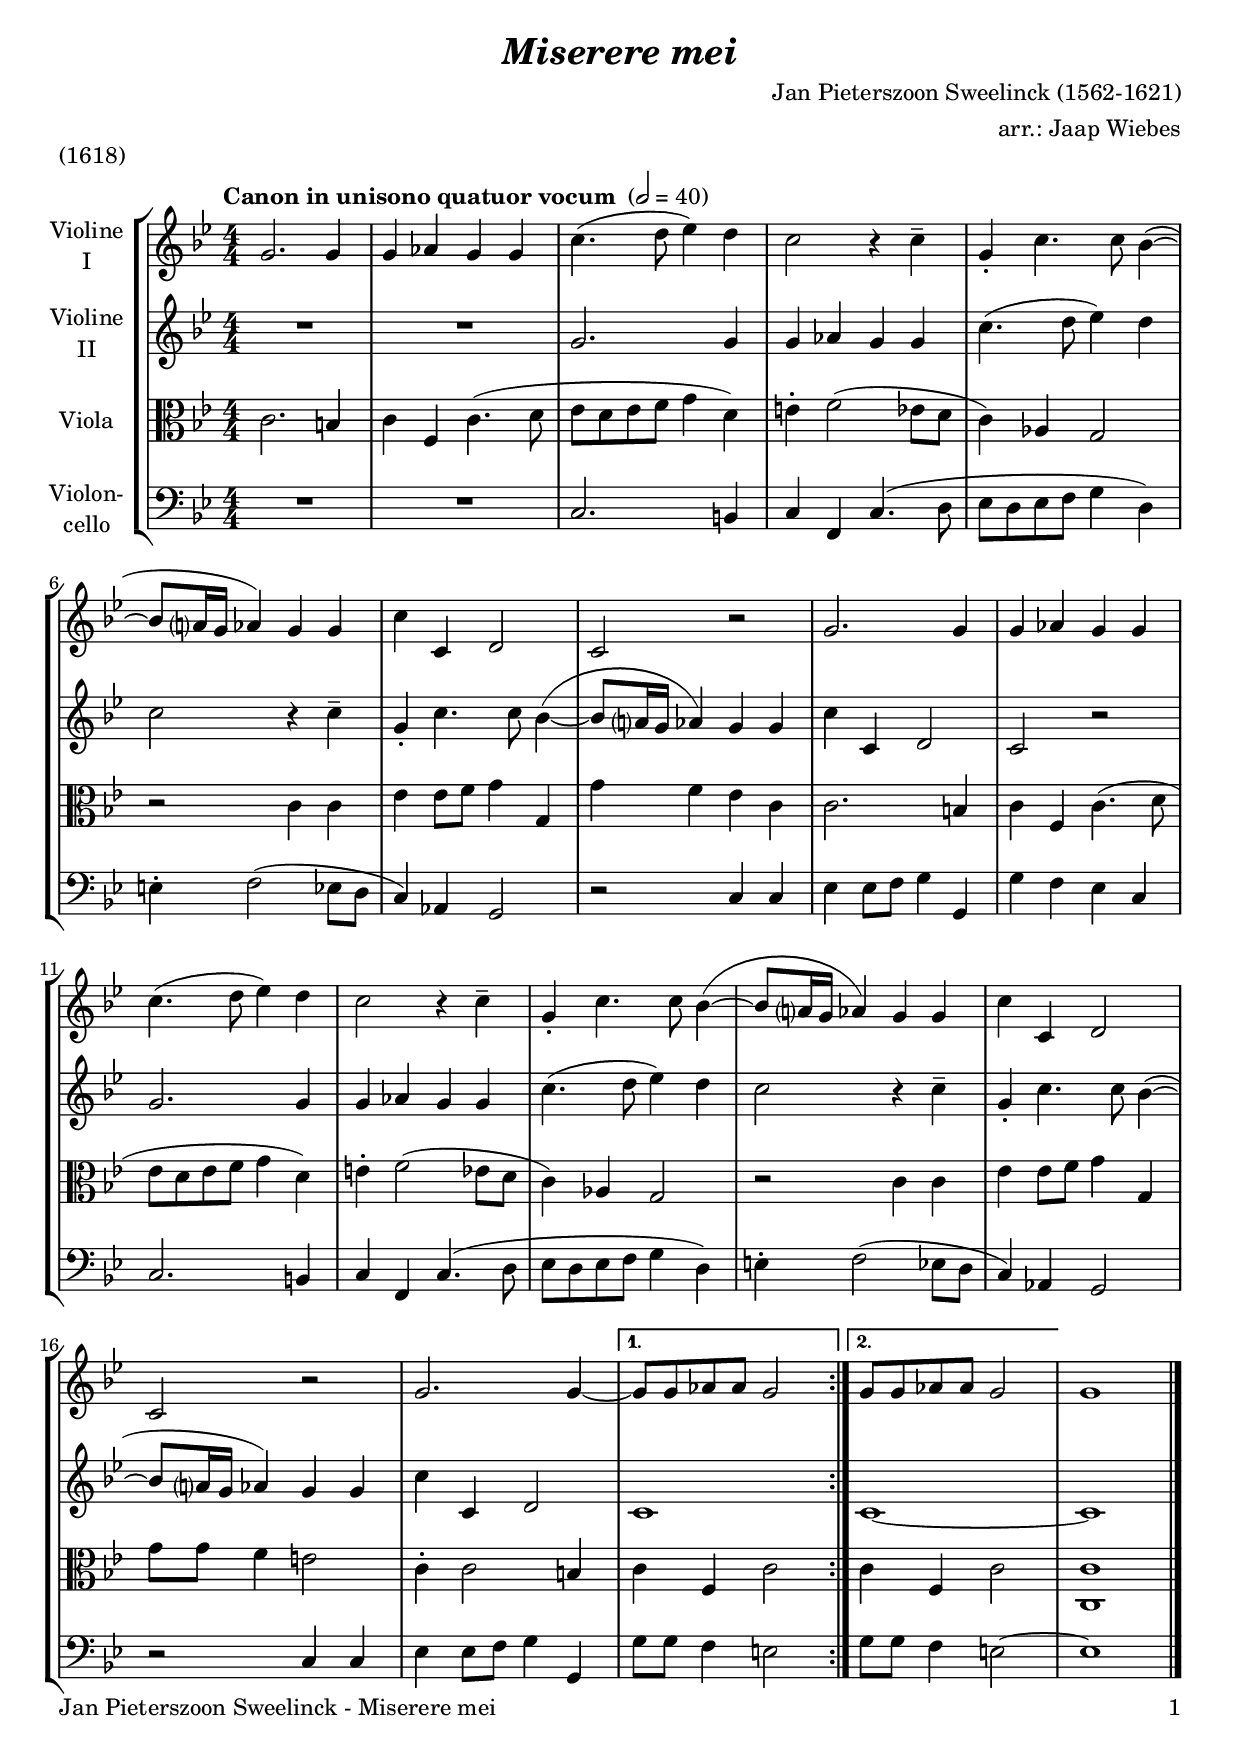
\version "2.18.2"
\include "deutsch.ly"
  
#(set-global-staff-size 20)

\header {
  title     = \markup \bold \italic "Miserere mei"
  composer  = "Jan Pieterszoon Sweelinck (1562-1621)"
  arranger  = "arr.: Jaap Wiebes"
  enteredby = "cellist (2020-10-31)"
  piece     = "(1618)"
}

voiceconsts = {
  \key g \minor
  \time 4/4
  \clef "treble"
  \numericTimeSignature
  \compressFullBarRests
  % Set default beaming for all staves
%  \set Timing.beamExceptions = #'()
%  \set Timing.baseMoment     = #(ly:make-moment 1 4)
%  \set Timing.beatStructure  = #'(1 1 1)
  \tempo "Canon in unisono quatuor vocum " 2=40
}

micl = "clarinet"
mifl = "flute"
miob = "oboe"
mifh = "french horn"
misx = "tenor sax"
mist = "string ensemble 1"
mivl = "violin"
miva = "viola"
miba = "cello"

va = \relative c'' {
  \voiceconsts

  \repeat volta 2 {
    g2. g4
    g as g g
    c4.( d8 es4) d
    c2 r4 c--
    g-. c4. c8 b4(~
    b8 a?16 g as4) g g

    c c, d2
    c r
    g'2. g4
    g as g g
    c4.( d8 es4) d
    c2 r4 c--
    
    g-. c4. c8 b4(~
    b8 a?16 g as4) g g
    c c, d2
    c r
    g'2. g4~
  }
  \alternative {
    { g8 g as as g2 }
    { g8 g as as g2 }
  }
  g1 \bar "|."
}

vb = \relative c'' {
  \voiceconsts

  \repeat volta 2 {
    R1*2
    g2. g4
    g as g g
    c4.( d8 es4) d
    c2 r4 c--

    g-. c4. c8 b4(~
    b8 a?16 g as4) g g
    c c, d2
    c r
    g'2. g4
    g as g g

    c4.( d8 es4) d
    c2 r4 c--
    g-. c4. c8 b4(~
    b8 a?16 g as4) g g
    c c, d2
  }
  \alternative {
    { c1 }
    { c~ }
  }
  c \bar "|."
}

vc = \relative c' {
  \voiceconsts
  \clef "alto"

  \repeat volta 2 {
    c2. h4
    c f, c'4.( d8
    es d es f g4 d)
    e-. f2( es!8 d
    c4) as g2
    r c4 c

    es es8 f g4 g,
    g' f es c
    c2. h4
    c f, c'4.( d8
    es d es f g4 d)
    e-. f2( es8 d

    c4) as g2
    r c4 c
    es es8 f g4 g,
    g'8 g f4 e2
    c4-. c2 h4
  }
  \alternative {
    { c f, c'2 }
    { c4 f, c'2 }
  }
  <c, c'>1 \bar "|."
}

vd = \relative c {
  \voiceconsts
  \clef "bass"

  \repeat volta 2 {
    R1*2
    c2. h4
    c f, c'4.( d8
    es d es f g4 d)
    e-. f2( es8 d

    c4) as g2
    r c4 c
    es es8 f g4 g,
    g' f es c
    c2. h4
    c f, c'4.( d8

    es d es f g4 d)
    e-. f2( es8 d
    c4) as g2
    r c4 c
    es es8 f g4 g,
  }
  \alternative {
    { g'8 g f4 e2 }
    { g8 g f4 e2~ }
  }
  e1 \bar "|."
}


music = \new StaffGroup <<
      \new Staff {
	\set Staff.midiInstrument = \mivl
	\set Staff.instrumentName = \markup \center-column { "Violine" "I" }
	\transpose g g { \va }
      }

      \new Staff {
	\set Staff.midiInstrument = \mivl
	\set Staff.instrumentName = \markup \center-column { "Violine" "II" }
	\transpose g g { \vb }
      }

      \new Staff {
	\set Staff.midiInstrument = \miva
	\set Staff.instrumentName = \markup \center-column { "Viola" }
	\transpose g g { \vc }
      }

      \new Staff {
	\set Staff.midiInstrument = \miba
	\set Staff.instrumentName = \markup \center-column { "Violon-" "cello" }
	\transpose g g { \vd }
      }
>>

\book {
   \paper {
    print-page-number = ##t
    print-first-page-number = ##t
    ragged-last-bottom = ##f
    oddHeaderMarkup = \markup \null
    evenHeaderMarkup = \markup \null
    oddFooterMarkup = \markup {
      \fill-line {
        \on-the-fly #print-page-number-check-first
        "Jan Pieterszoon Sweelinck - Miserere mei" \fromproperty #'page:page-number-string
      }
    }
    evenFooterMarkup = \oddFooterMarkup
  } \score {
    \music
    \layout {}
  }

  \score {
    \unfoldRepeats \music

    \midi {
      \context {
        \Score
      }
    }
  }
}